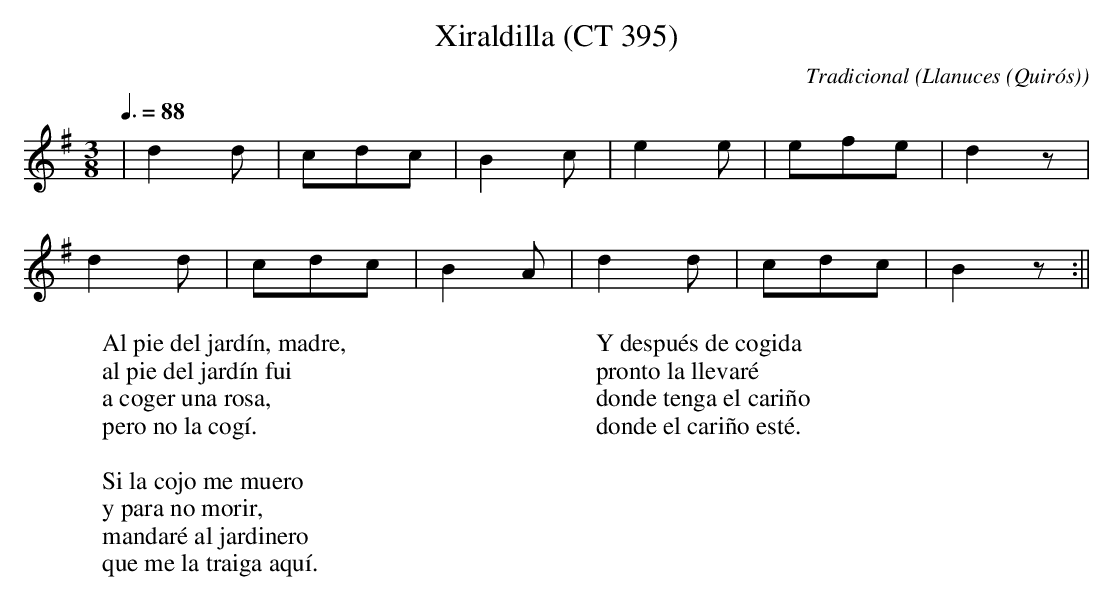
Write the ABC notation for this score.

X:1
T:Xiraldilla (CT 395)
C:Tradicional
O:Llanuces (Quirós)
M:3/8
L:1/8
Q:3/8=88
K:G
|d2 d|cdc|B2 c|e2 e|efe|d2 z|
d2 d|cdc|B2 A|d2 d|cdc|B2 z :||
W:Al pie del jardín, madre,
W:al pie del jardín fui
W:a coger una rosa,
W:pero no la cogí.
W:
W:Si la cojo me muero
W:y para no morir,
W:mandaré al jardinero
W:que me la traiga aquí.
W:
W:Y después de cogida
W:pronto la llevaré
W:donde tenga el cariño
W:donde el cariño esté.
W:
